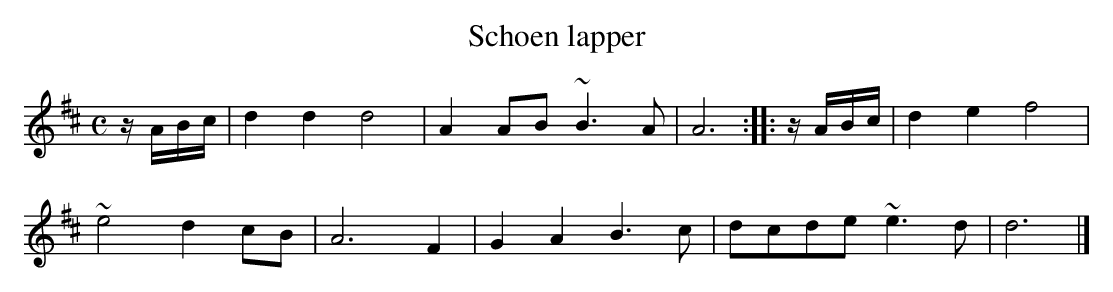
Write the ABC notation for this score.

X:1
T:Schoen lapper
M:C
K:Dmaj
z/A/B/c/|d2d2d4|A2AB~B3A|A6:||:z/A/B/c/|d2e2f4|
~e4d2cB|A6F2|G2A2B3c|dcde~e3d|d6|]
